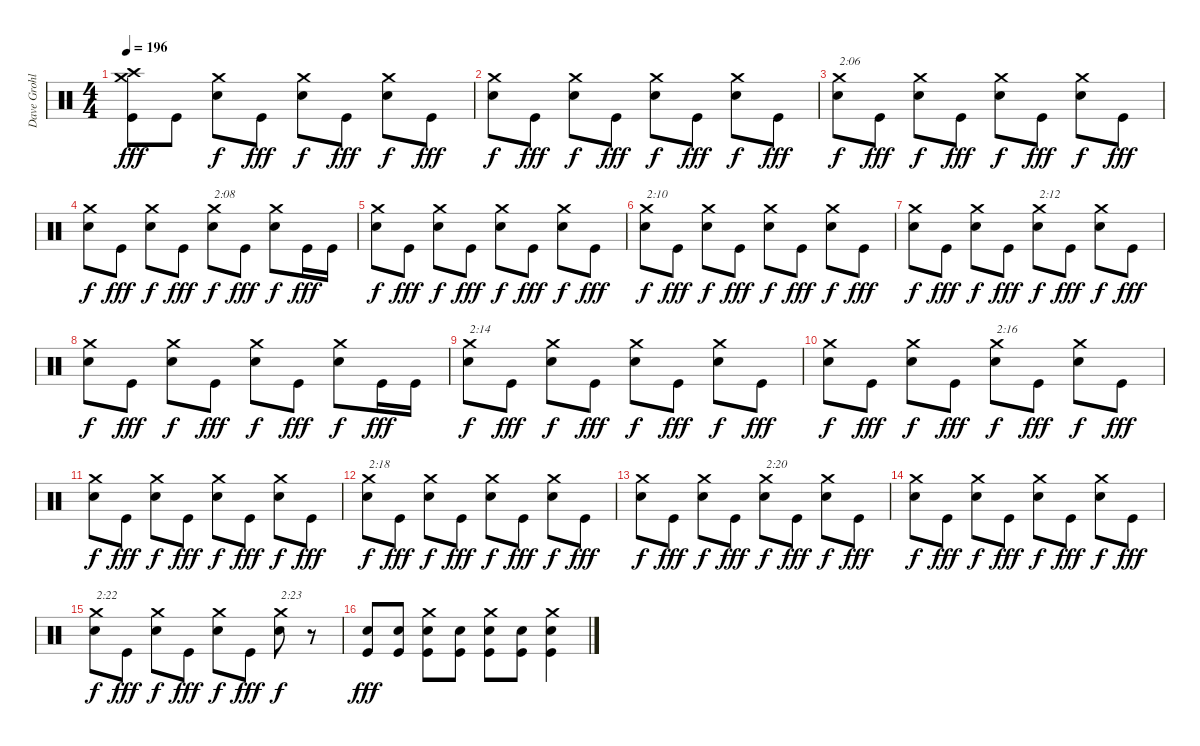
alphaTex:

\track ("Dave Grohl (Drums)" "Dave Grohl") {instrument percussion}
\staff {score}
\articulation defaults
\ts (4 4)
\tempo 196
\clef neutral
\ks c
("Crash high (hit)" "Crash medium (hit)" "Kick (hit)").8{dy fff} "Kick (hit)".8 ("Crash medium (hit)" "Electric Snare (hit)").8{dy f} "Kick (hit)".8{dy fff} ("Crash medium (hit)" "Electric Snare (hit)").8{dy f} "Kick (hit)".8{dy fff} ("Crash medium (hit)" "Electric Snare (hit)").8{dy f} "Kick (hit)".8{dy fff} |
("Crash medium (hit)" "Electric Snare (hit)").8{dy f} "Kick (hit)".8{dy fff} ("Crash medium (hit)" "Electric Snare (hit)").8{dy f} "Kick (hit)".8{dy fff} ("Crash medium (hit)" "Electric Snare (hit)").8{dy f} "Kick (hit)".8{dy fff} ("Crash medium (hit)" "Electric Snare (hit)").8{dy f} "Kick (hit)".8{dy fff} |
("Crash medium (hit)" "Electric Snare (hit)").8{txt "2:06" dy f} "Kick (hit)".8{dy fff} ("Crash medium (hit)" "Electric Snare (hit)").8{dy f} "Kick (hit)".8{dy fff} ("Crash medium (hit)" "Electric Snare (hit)").8{dy f} "Kick (hit)".8{dy fff} ("Crash medium (hit)" "Electric Snare (hit)").8{dy f} "Kick (hit)".8{dy fff} |
("Crash medium (hit)" "Electric Snare (hit)").8{dy f} "Kick (hit)".8{dy fff} ("Crash medium (hit)" "Electric Snare (hit)").8{dy f} "Kick (hit)".8{dy fff} ("Crash medium (hit)" "Electric Snare (hit)").8{txt "2:08" dy f} "Kick (hit)".8{dy fff} ("Crash medium (hit)" "Electric Snare (hit)").8{dy f} "Kick (hit)".16{dy fff} "Kick (hit)".16 |
("Crash medium (hit)" "Electric Snare (hit)").8{dy f} "Kick (hit)".8{dy fff} ("Crash medium (hit)" "Electric Snare (hit)").8{dy f} "Kick (hit)".8{dy fff} ("Crash medium (hit)" "Electric Snare (hit)").8{dy f} "Kick (hit)".8{dy fff} ("Crash medium (hit)" "Electric Snare (hit)").8{dy f} "Kick (hit)".8{dy fff} |
("Crash medium (hit)" "Electric Snare (hit)").8{txt "2:10" dy f} "Kick (hit)".8{dy fff} ("Crash medium (hit)" "Electric Snare (hit)").8{dy f} "Kick (hit)".8{dy fff} ("Crash medium (hit)" "Electric Snare (hit)").8{dy f} "Kick (hit)".8{dy fff} ("Crash medium (hit)" "Electric Snare (hit)").8{dy f} "Kick (hit)".8{dy fff} |
("Crash medium (hit)" "Electric Snare (hit)").8{dy f} "Kick (hit)".8{dy fff} ("Crash medium (hit)" "Electric Snare (hit)").8{dy f} "Kick (hit)".8{dy fff} ("Crash medium (hit)" "Electric Snare (hit)").8{txt "2:12" dy f} "Kick (hit)".8{dy fff} ("Crash medium (hit)" "Electric Snare (hit)").8{dy f} "Kick (hit)".8{dy fff} |
("Crash medium (hit)" "Electric Snare (hit)").8{dy f} "Kick (hit)".8{dy fff} ("Crash medium (hit)" "Electric Snare (hit)").8{dy f} "Kick (hit)".8{dy fff} ("Crash medium (hit)" "Electric Snare (hit)").8{dy f} "Kick (hit)".8{dy fff} ("Crash medium (hit)" "Electric Snare (hit)").8{dy f} "Kick (hit)".16{dy fff} "Kick (hit)".16 |
("Crash medium (hit)" "Electric Snare (hit)").8{txt "2:14" dy f} "Kick (hit)".8{dy fff} ("Crash medium (hit)" "Electric Snare (hit)").8{dy f} "Kick (hit)".8{dy fff} ("Crash medium (hit)" "Electric Snare (hit)").8{dy f} "Kick (hit)".8{dy fff} ("Crash medium (hit)" "Electric Snare (hit)").8{dy f} "Kick (hit)".8{dy fff} |
("Crash medium (hit)" "Electric Snare (hit)").8{dy f} "Kick (hit)".8{dy fff} ("Crash medium (hit)" "Electric Snare (hit)").8{dy f} "Kick (hit)".8{dy fff} ("Crash medium (hit)" "Electric Snare (hit)").8{txt "2:16" dy f} "Kick (hit)".8{dy fff} ("Crash medium (hit)" "Electric Snare (hit)").8{dy f} "Kick (hit)".8{dy fff} |
("Crash medium (hit)" "Electric Snare (hit)").8{dy f} "Kick (hit)".8{dy fff} ("Crash medium (hit)" "Electric Snare (hit)").8{dy f} "Kick (hit)".8{dy fff} ("Crash medium (hit)" "Electric Snare (hit)").8{dy f} "Kick (hit)".8{dy fff} ("Crash medium (hit)" "Electric Snare (hit)").8{dy f} "Kick (hit)".8{dy fff} |
("Crash medium (hit)" "Electric Snare (hit)").8{txt "2:18" dy f} "Kick (hit)".8{dy fff} ("Crash medium (hit)" "Electric Snare (hit)").8{dy f} "Kick (hit)".8{dy fff} ("Crash medium (hit)" "Electric Snare (hit)").8{dy f} "Kick (hit)".8{dy fff} ("Crash medium (hit)" "Electric Snare (hit)").8{dy f} "Kick (hit)".8{dy fff} |
("Crash medium (hit)" "Electric Snare (hit)").8{dy f} "Kick (hit)".8{dy fff} ("Crash medium (hit)" "Electric Snare (hit)").8{dy f} "Kick (hit)".8{dy fff} ("Crash medium (hit)" "Electric Snare (hit)").8{txt "2:20" dy f} "Kick (hit)".8{dy fff} ("Crash medium (hit)" "Electric Snare (hit)").8{dy f} "Kick (hit)".8{dy fff} |
("Crash medium (hit)" "Electric Snare (hit)").8{dy f} "Kick (hit)".8{dy fff} ("Crash medium (hit)" "Electric Snare (hit)").8{dy f} "Kick (hit)".8{dy fff} ("Crash medium (hit)" "Electric Snare (hit)").8{dy f} "Kick (hit)".8{dy fff} ("Crash medium (hit)" "Electric Snare (hit)").8{dy f} "Kick (hit)".8{dy fff} |
("Crash medium (hit)" "Electric Snare (hit)").8{txt "2:22" dy f} "Kick (hit)".8{dy fff} ("Crash medium (hit)" "Electric Snare (hit)").8{dy f} "Kick (hit)".8{dy fff} ("Crash medium (hit)" "Electric Snare (hit)").8{dy f} "Kick (hit)".8{dy fff} ("Crash medium (hit)" "Electric Snare (hit)").8{txt "2:23" dy f} r.8 |
("Electric Snare (hit)" "Kick (hit)").8{dy fff} ("Electric Snare (hit)" "Kick (hit)").8 ("Crash medium (hit)" "Electric Snare (hit)" "Kick (hit)").8 ("Electric Snare (hit)" "Kick (hit)").8 ("Crash medium (hit)" "Electric Snare (hit)" "Kick (hit)").8 ("Electric Snare (hit)" "Kick (hit)").8 ("Crash medium (hit)" "Electric Snare (hit)" "Kick (hit)").4
